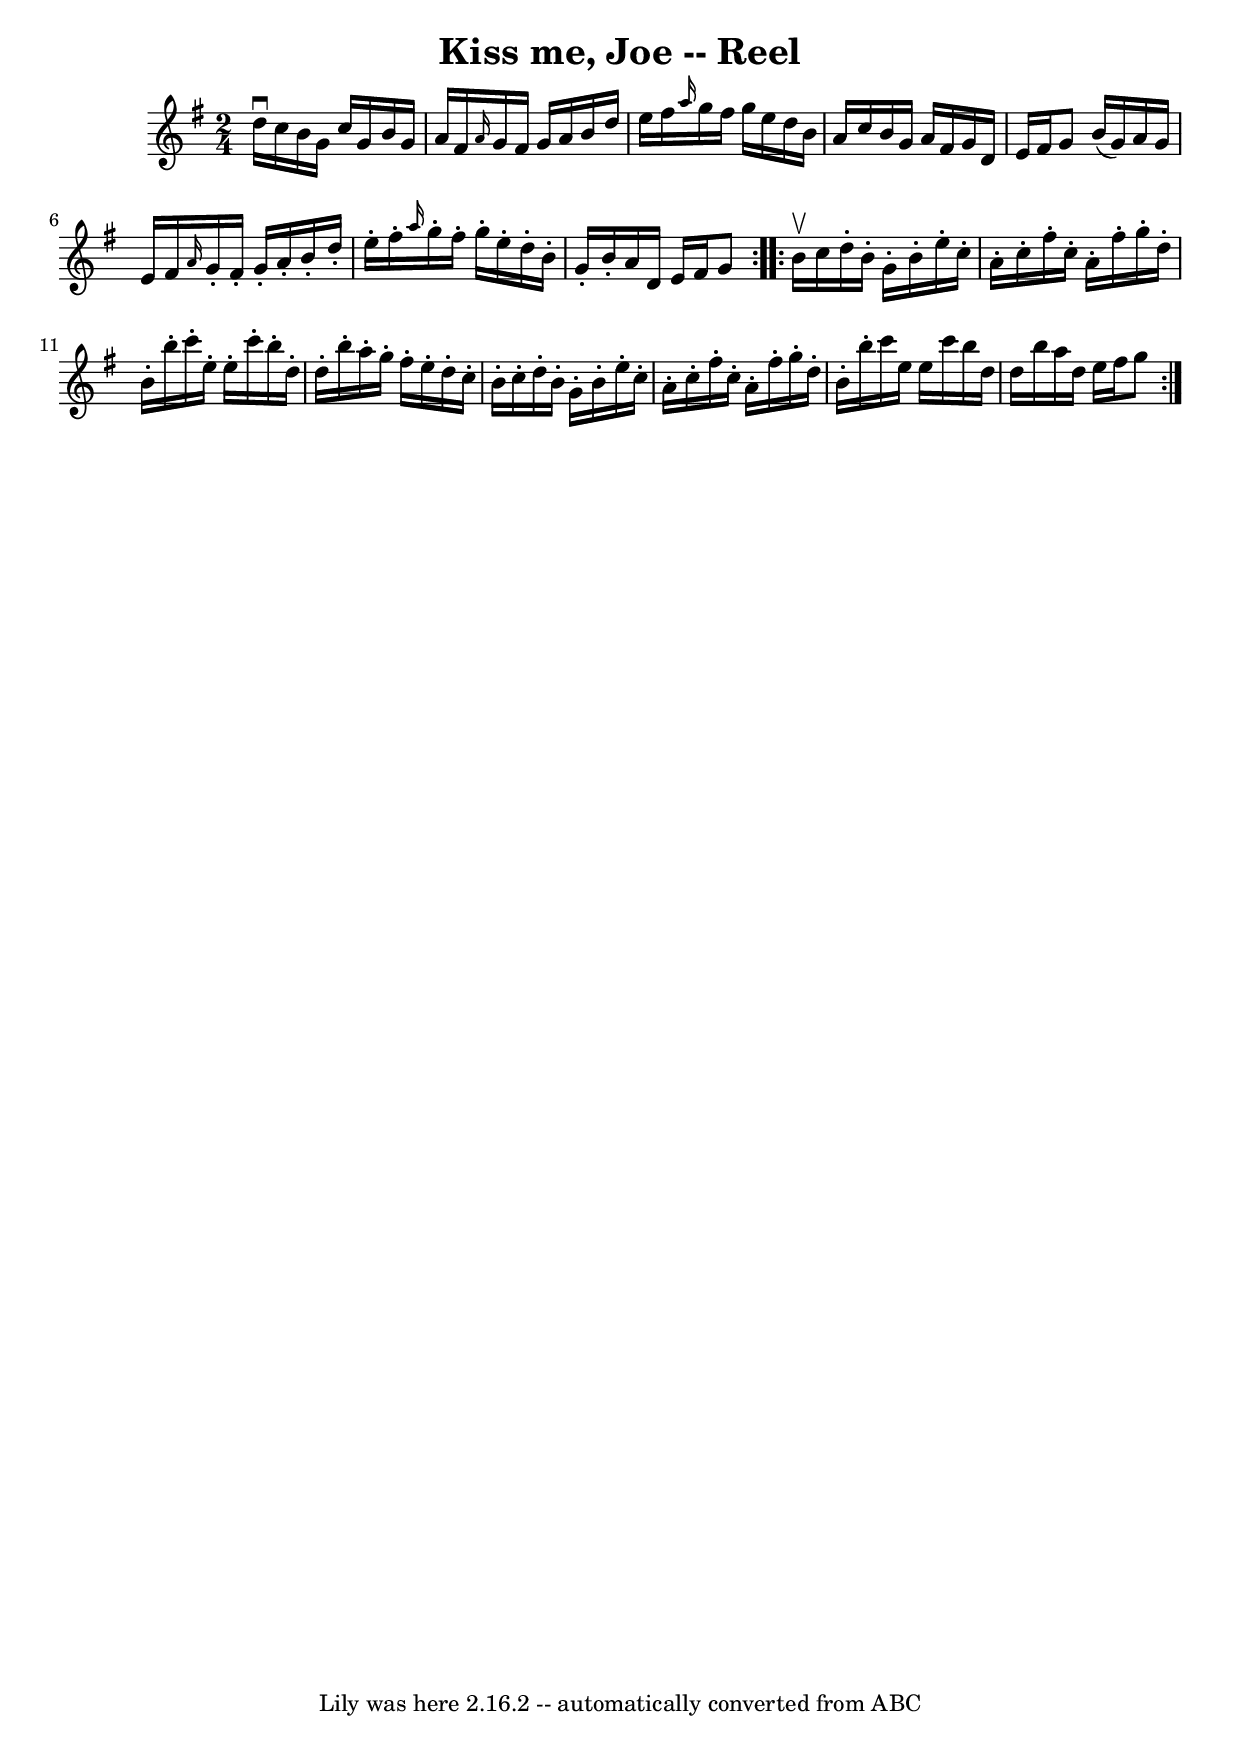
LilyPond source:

\version "2.7.40"
\include "Mammoth.ily"
\header {
	%% book = "Ryan's Mammoth Collection"
	crossRefNumber = "1"
	footnotes = ""
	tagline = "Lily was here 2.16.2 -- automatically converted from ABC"
	title = "Kiss me, Joe -- Reel"
}
voicedefault =  {


\repeat volta 2 {
\time 2/4 
\key g \major d''16^\downbow c''16  |
 b'16 g'16    
c''16 g'16 b'16 g'16 a'16 fis'16  |
 \grace { a'16  }   
g'16 fis'16 g'16 a'16 b'16 d''16 e''16 fis''16  |
 
\grace { a''16  } g''16 fis''16 g''16 e''16 d''16 b'16    
a'16 c''16  |
 b'16 g'16 a'16 fis'16 g'16 d'16    
e'16 fis'16  |
 g'8 b'16 (g'16) a'16 g'16 e'16    
fis'16  |
 \grace { a'16  } g'16 -. fis'16 -. g'16 -. a'16 -.  
 b'16 -. d''16 -. e''16 -. fis''16 -. |
 \grace { a''16  }   
g''16 -. fis''16 -. g''16 -. e''16 -. d''16 -. b'16 -. g'16 -.   
b'16 -. |
 a'16 d'16 e'16 fis'16 g'8  }     
\repeat volta 2 { b'16^\upbow c''16  |
 d''16 -. b'16 -. g'16 
-. b'16 -. e''16 -. c''16 -. a'16 -. c''16 -. |
 fis''16 -.   
c''16 -. a'16 -. fis''16 -. g''16 -. d''16 -. b'16 -. b''16 -. 
|
 c'''16 -. e''16 -. e''16 -. c'''16 -. b''16 -. d''16 -.   
d''16 -. b''16 -. |
 a''16 -. g''16 -. fis''16 -. e''16 -.      
 d''16 -. c''16 -. b'16 -. c''16 -. |
 d''16 -. b'16 -.   
g'16 -. b'16 -. e''16 -. c''16 -. a'16 -. c''16 -. |
 fis''16 
-. c''16 -. a'16 -. fis''16 -. g''16 -. d''16 -. b'16 -. b''16 -. 
|
 c'''16 e''16 e''16 c'''16 b''16 d''16 d''16    
b''16  |
 a''16 d''16 e''16 fis''16 g''8    }   
}

\score{
    <<

	\context Staff="default"
	{
	    \voicedefault 
	}

    >>
	\layout {
	}
	\midi {}
}
